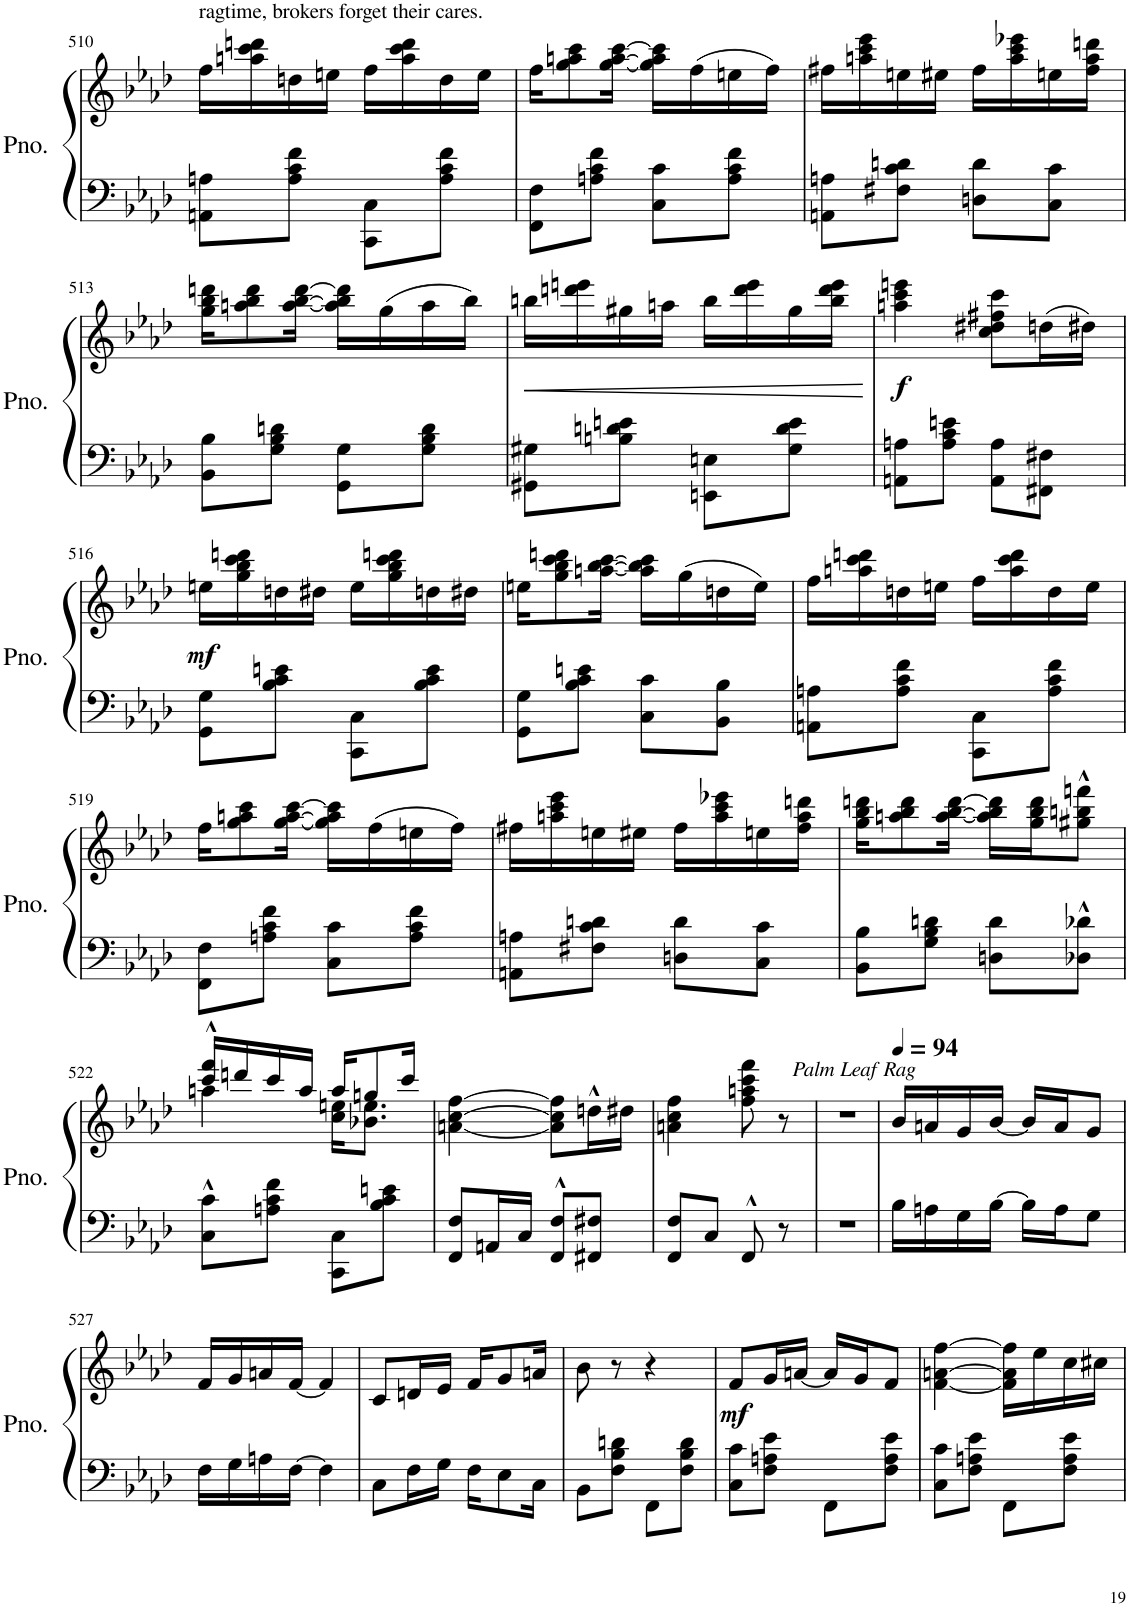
**kern	**kern	**dynam
*part1	*part1	*part1
*staff2	*staff1	*staff1/2
*I"Piano	*	*
*I'Pno.	*	*
!!LO:PB:g=z
*clefF4	*clefG2	*
*k[b-e-a-d-]	*k[b-e-a-d-]	*
*M2/4	*M2/4	*
=510	=510	=510
!	!LO:TX:a:t=ragtime, brokers forget their cares.	!
8AAn\ 8An\L	16ff\LL	.
.	16aan\ 16ccc\ 16dddn\	.
8A\ 8c\ 8f\J	16ddn\	.
.	16een\JJ	.
8CC\ 8C\L	16ff\LL	.
.	16aa\ 16ccc\ 16ddd\	.
8A\ 8c\ 8f\J	16dd\	.
.	16ee\JJ	.
=511	=511	=511
8FF\ 8F\L	16ff\KL	.
.	8gg\ 8aan\ 8ccc\	.
8An\ 8c\ 8f\J	.	.
.	[16gg\ [16aa\ [16ccc\Jk	.
8C\ 8c\L	16gg\] 16aa\] 16ccc\]LL	.
.	(16ff\	.
8A\ 8c\ 8f\J	16een\	.
.	16ff\JJ)	.
=512	=512	=512
8AAn\ 8An\L	16ff#X\LL	.
.	16aan\ 16ccc\ 16eee-\	.
8F#X\ 8c\ 8dn\J	16een\	.
.	16ee#X\JJ	.
8Dn\ 8d\L	16ff#\LL	.
.	16aa\ 16ccc\ 16eee-X\	.
8C\ 8c\J	16een\	.
.	16ff#\ 16aa\ 16dddn\JJ	.
!!LO:LB:g=z
=513	=513	=513
8BB-\ 8B-\L	16gg\ 16bb-\ 16dddn\KL	.
.	8aan\ 8bb-\ 8ddd\	.
8G\ 8B-\ 8dn\J	.	.
.	[16aa\ [16bb-\ [16ddd\Jk	.
8GG\ 8G\L	16aa\] 16bb-\] 16ddd\]LL	.
.	(16gg\	.
8G\ 8B-\ 8d\J	16aa\	.
.	16bb-\JJ)	.
=514	=514	=514
!	!	!LO:HP:b
8GG#X\ 8G#X\L	16bbn\LL	<
.	16dddn\ 16eeen\	.
8Bn\ 8dn\ 8en\J	16gg#X\	.
.	16aan\JJ	.
8EEn\ 8En\L	16bb\LL	.
.	16ddd\ 16eee\	.
8G#\ 8d\ 8e\J	16gg#\	.
.	16bb\ 16ddd\ 16eee\JJ	.
.	.	[
=515	=515	=515
!	!	!LO:DY:b
8AAn\ 8An\L	4aan\ 4ccc\ 4eeen\	f
8A\ 8c\ 8en\J	.	.
8AA\ 8A\L	8cc\ 8dd#X\ 8ff#X\ 8ccc\L	.
8FF#X\ 8F#X\J	(16ddn\L	.
.	16dd#X\JJ)	.
!!LO:LB:g=z
=516	=516	=516
!	!	!LO:DY:b
8GG\ 8G\L	16een\LL	mf
.	16gg\ 16bb-\ 16ccc\ 16dddn\	.
8B-\ 8c\ 8en\J	16ddn\	.
.	16dd#X\JJ	.
8CC\ 8C\L	16ee\LL	.
.	16gg\ 16bb-\ 16ccc\ 16dddn\	.
8B-\ 8c\ 8e\J	16ddn\	.
.	16dd#X\JJ	.
=517	=517	=517
8GG\ 8G\L	16een\KL	.
.	8gg\ 8bb-\ 8ccc\ 8dddn\	.
8B-\ 8c\ 8en\J	.	.
.	[16aan\ [>16bb-\ [16ccc\Jk	.
8C\ 8c\L	16aa\] 16bb-\] 16ccc\]LL	.
.	(16gg\	.
8BB-\ 8B-\J	16ddn\	.
.	16ee\JJ)	.
=518	=518	=518
8AAn\ 8An\L	16ff\LL	.
.	16aan\ 16ccc\ 16dddn\	.
8A\ 8c\ 8f\J	16ddn\	.
.	16een\JJ	.
8CC\ 8C\L	16ff\LL	.
.	16aa\ 16ccc\ 16ddd\	.
8A\ 8c\ 8f\J	16dd\	.
.	16ee\JJ	.
!!LO:LB:g=z
=519	=519	=519
8FF\ 8F\L	16ff\KL	.
.	8gg\ 8aan\ 8ccc\	.
8An\ 8c\ 8f\J	.	.
.	[16gg\ [16aa\ [16ccc\Jk	.
8C\ 8c\L	16gg\] 16aa\] 16ccc\]LL	.
.	(16ff\	.
8A\ 8c\ 8f\J	16een\	.
.	16ff\JJ)	.
=520	=520	=520
8AAn\ 8An\L	16ff#X\LL	.
.	16aan\ 16ccc\ 16eee-\	.
8F#X\ 8c\ 8dn\J	16een\	.
.	16ee#X\JJ	.
8Dn\ 8d\L	16ff#\LL	.
.	16aa\ 16ccc\ 16eee-X\	.
8C\ 8c\J	16een\	.
.	16ff#\ 16aa\ 16dddn\JJ	.
=521	=521	=521
8BB-\ 8B-\L	16gg\ 16bb-\ 16dddn\KL	.
.	8aan\ 8bb-\ 8ddd\	.
8G\ 8B-\ 8dn\J	.	.
.	[16aa\ [16bb-\ [16ddd\Jk	.
8Dn\ 8d\L	16aa\] 16bb-\] 16ddd\]LL	.
.	16gg\ 16bb-\ 16ddd\J	.
8D-X\^^ 8d-X\^^J	8gg#X\^^ 8bbn\^^ 8fffn\^^J	.
!!LO:LB:g=z
=522	=522	=522
*	*^	*
8C\^^ 8c\^^L	16ccc/^^ 16fff/^^LL	4aan\	.
.	16dddn/	.	.
8An\ 8c\ 8f\J	16ccc/	.	.
.	16aa/JJ	.	.
8CC\ 8C\L	16aa/KL	16cc\ 16een\KL	.
.	8ggn/	8.b-X\ 8.ee\J	.
8B-\ 8c\ 8en\J	.	.	.
.	16ccc/Jk	.	.
*	*v	*v	*
=523	=523	=523
8FF/ 8F/L	[4an\ [4cc\ [4ff\	.
16AAn/L	.	.
16C/JJ	.	.
8FF/^^ 8F/^^L	8a\] 8cc\] 8ff\]L	.
8FF#X/ 8F#X/J	16ddn^^\L	.
.	16dd#X\JJ	.
=524	=524	=524
8FF/ 8F/L	4an\ 4cc\ 4ff\	.
8C/J	.	.
8FF^^/	8ff\ 8aan\ 8ccc\ 8fff\	.
8r	8r	.
=525	=525	=525
!	!LO:TX:a:i:t=Palm Leaf Rag	!
2r	2r	.
=526	=526	=526
*	*MM94	*
16B-\LL	16b-/LL	.
16An\	16an/	.
16G\	16g/	.
[16B-\JJ	[16b-/JJ	.
16B-\LL]	16b-/LL]	.
16A\J	16a/J	.
8G\J	8g/J	.
!!LO:LB:g=z
=527	=527	=527
16F\LL	16f/LL	.
16G\	16g/	.
16An\	16an/	.
[16F\JJ	[16f/JJ	.
4F\]	4f/]	.
=528	=528	=528
8C\L	8c/L	.
16F\L	16dn/L	.
16G\JJ	16e-/JJ	.
16F\KL	16f/KL	.
8E-\	8g/	.
16C\Jk	16an/Jk	.
=529	=529	=529
8BB-\L	8b-\	.
8F\ 8B-\ 8dn\J	8r	.
8FF\L	4r	.
8F\ 8B-\ 8d\J	.	.
=530	=530	=530
!	!	!LO:DY:b
8C\ 8c\L	8f/L	mf
8F\ 8An\ 8e-\J	16g/L	.
.	[16an/JJ	.
8FF\L	16a/LL]	.
.	16g/J	.
8F\ 8A\ 8e-\J	8f/J	.
=531	=531	=531
8C\ 8c\L	[4f\ [>4an\ [4ff\	.
8F\ 8An\ 8e-\J	.	.
8FF\L	16f\] 16a\] 16ff\]LL	.
.	16ee-\	.
8F\ 8A\ 8e-\J	16cc\	.
.	16cc#X\JJ	.
=	=	=
*-	*-	*-
